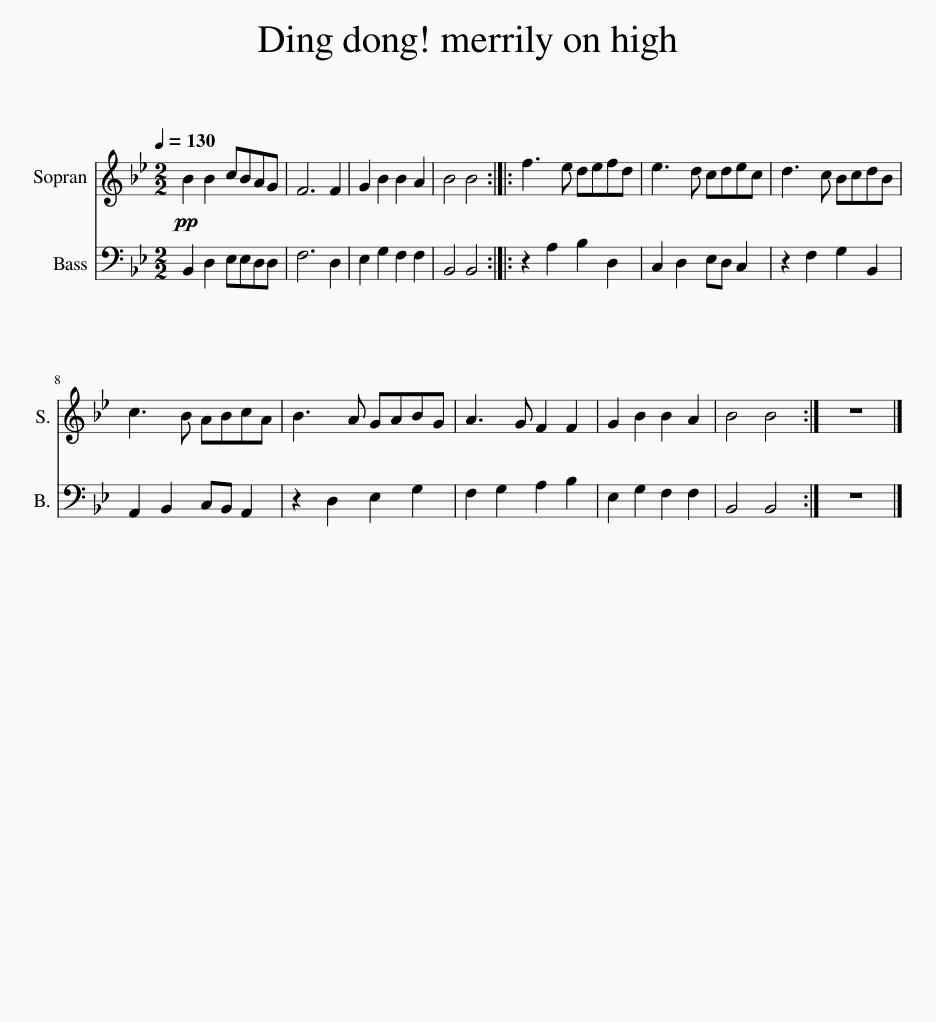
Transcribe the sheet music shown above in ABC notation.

X:1
%%score 1 2
L:1/8
Q:1/4=130
M:2/2
I:linebreak $
K:Bb
V:1 treble
V:2 bass
V:1
!pp! B2 B2 cBAG | F6 F2 | G2 B2 B2 A2 | B4 B4 :: f3 e defd | %5
 e3 d cdec | d3 c BcdB |$ c3 B ABcA | B3 A GABG | A3 G F2 F2 | %10
 G2 B2 B2 A2 | B4 B4 :| z8 |] %13
V:2
 B,,2 D,2 E,E,D,D, | F,6 D,2 | E,2 G,2 F,2 F,2 | B,,4 B,,4 :: z2 A,2 B,2 D,2 | %5
 C,2 D,2 E,D, C,2 | z2 F,2 G,2 B,,2 |$ A,,2 B,,2 C,B,, A,,2 | z2 D,2 E,2 G,2 | F,2 G,2 A,2 B,2 | %10
 E,2 G,2 F,2 F,2 | B,,4 B,,4 :| z8 |] %13
